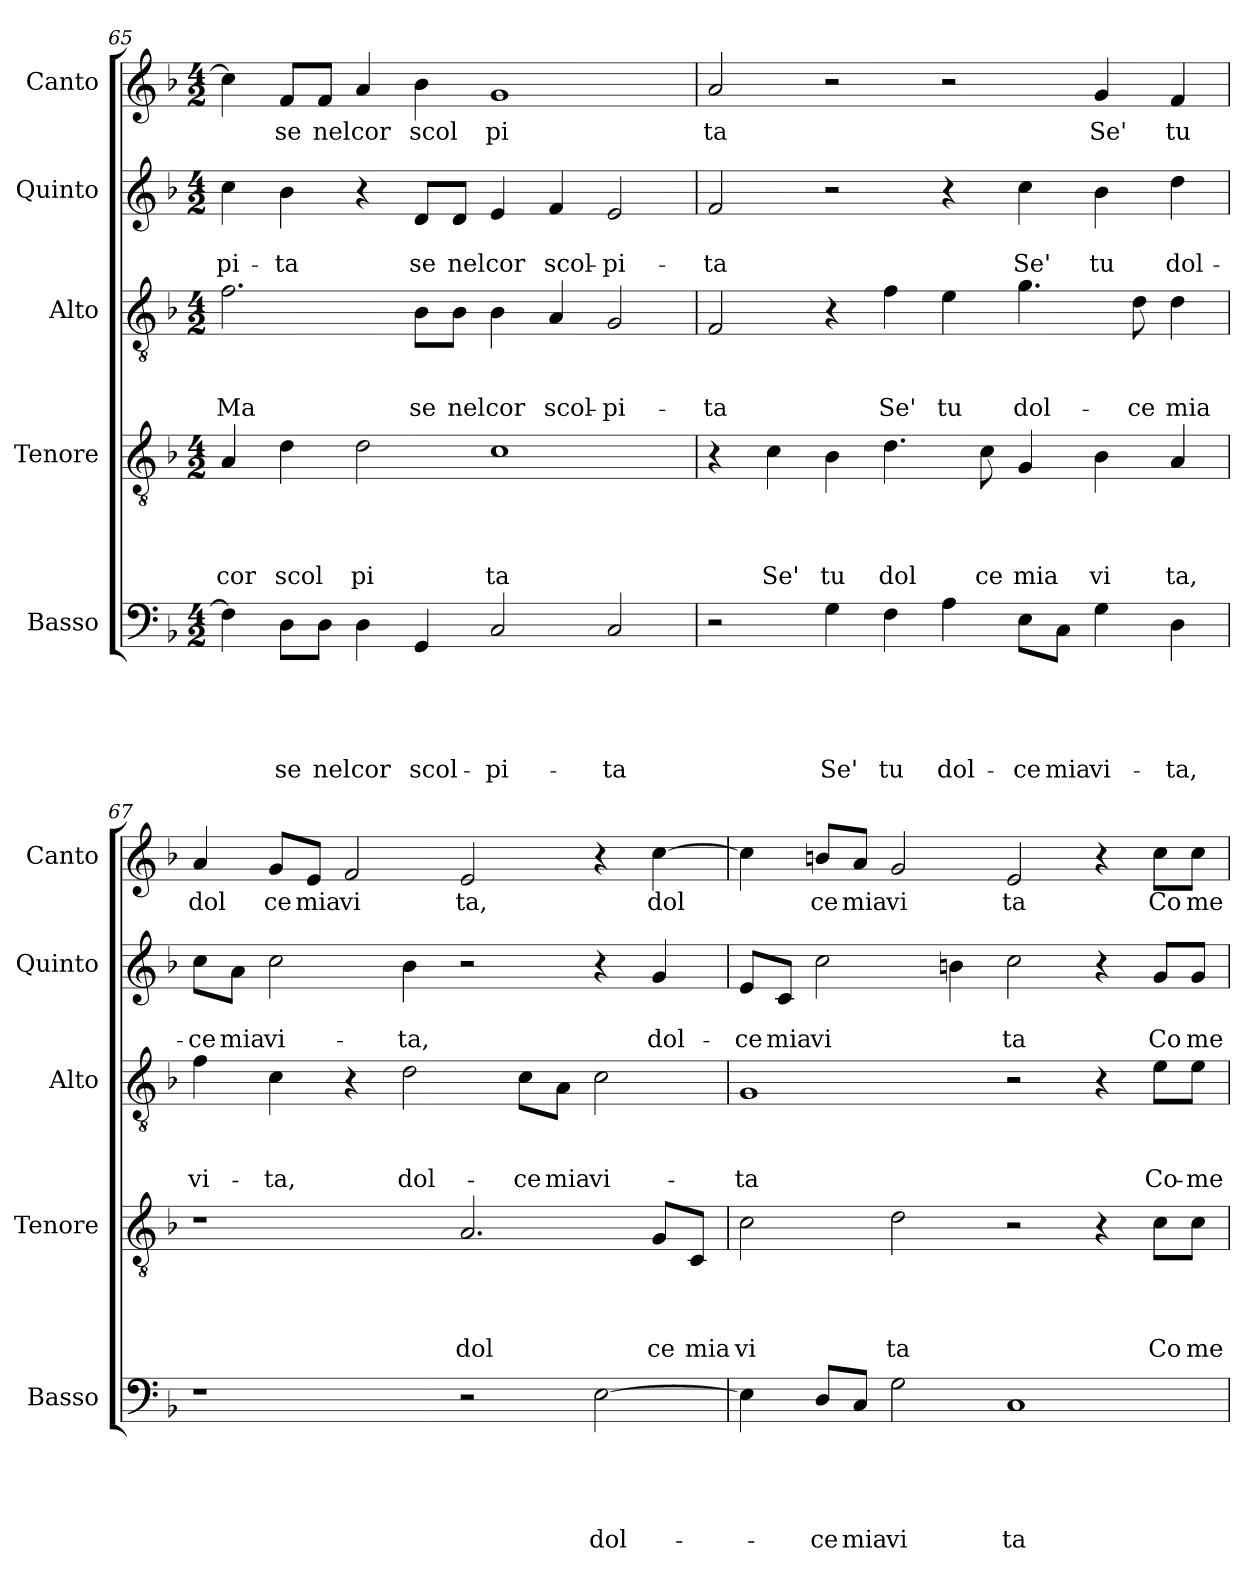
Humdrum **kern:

**kern	**text	**text	**text	**text	**text	**kern	**text	**text	**text	**text	**kern	**text	**text	**text	**kern	**text	**text	**kern	**text
*part5	*part5	*part5	*part5	*part5	*part5	*part4	*part4	*part4	*part4	*part4	*part3	*part3	*part3	*part3	*part2	*part2	*part2	*part1	*part1
*staff5	*staff5	*staff5	*staff5	*staff5	*staff5	*staff4	*staff4	*staff4	*staff4	*staff4	*staff3	*staff3	*staff3	*staff3	*staff2	*staff2	*staff2	*staff1	*staff1
*I"Basso	*	*	*	*	*	*I"Tenore	*	*	*	*	*I"Alto	*	*	*	*I"Quinto	*	*	*I"Canto	*
*I'Basso	*	*	*	*	*	*I'Tenore	*	*	*	*	*I'Alto	*	*	*	*I'Quinto	*	*	*I'Canto	*
!!LO:LB:g=z
*clefF4	*	*	*	*	*	*clefGv2	*	*	*	*	*clefGv2	*	*	*	*clefG2	*	*	*clefG2	*
*k[b-]	*	*	*	*	*	*k[b-]	*	*	*	*	*k[b-]	*	*	*	*k[b-]	*	*	*k[b-]	*
*F:	*	*	*	*	*	*F:	*	*	*	*	*F:	*	*	*	*F:	*	*	*F:	*
*M4/2	*	*	*	*	*	*M4/2	*	*	*	*	*M4/2	*	*	*	*M4/2	*	*	*M4/2	*
=65	=65	=65	=65	=65	=65	=65	=65	=65	=65	=65	=65	=65	=65	=65	=65	=65	=65	=65	=65
!	!	!	!	!	!	!	!	!	!	!LO:LY:b	!	!	!	!LO:LY:b	!	!	!LO:LY:b	!	!
4F\]	.	.	.	.	.	4A/	.	.	.	cor	2.f\	.	.	Ma	4cc\	.	pi-	4cc\]	.
!	!	!	!	!	!LO:LY:b	!	!	!	!	!LO:LY:b	!	!	!	!	!	!	!LO:LY:b	!	!LO:LY:b
8D\L	.	.	.	.	se	4d\	.	.	.	scol	.	.	.	.	4b-\	.	-ta	8f/L	se
!	!	!	!	!	!LO:LY:b	!	!	!	!	!	!	!	!	!	!	!	!	!	!LO:LY:b
8D\J	.	.	.	.	nel	.	.	.	.	.	.	.	.	.	.	.	.	8f/J	nel
!	!	!	!	!	!LO:LY:b	!	!	!	!	!LO:LY:b	!	!	!	!	!	!	!	!	!LO:LY:b
4D\	.	.	.	.	cor	2d\	.	.	.	pi	.	.	.	.	4r	.	.	4a/	cor
!	!	!	!	!	!LO:LY:b	!	!	!	!	!	!	!	!	!LO:LY:b	!	!	!LO:LY:b	!	!LO:LY:b
4GG/	.	.	.	.	scol-	.	.	.	.	.	8B-\L	.	.	se	8d/L	.	se	4b-\	scol
!	!	!	!	!	!	!	!	!	!	!	!	!	!	!LO:LY:b	!	!	!LO:LY:b	!	!
.	.	.	.	.	.	.	.	.	.	.	8B-\J	.	.	nel	8d/J	.	nel	.	.
!	!	!	!	!	!LO:LY:b	!	!	!	!	!LO:LY:b	!	!	!	!LO:LY:b	!	!	!LO:LY:b	!	!LO:LY:b
2C/	.	.	.	.	-pi-	1c	.	.	.	ta	4B-\	.	.	cor	4e/	.	cor	1g	pi
!	!	!	!	!	!	!	!	!	!	!	!	!	!	!LO:LY:b	!	!	!LO:LY:b	!	!
.	.	.	.	.	.	.	.	.	.	.	4A/	.	.	scol-	4f/	.	scol-	.	.
!	!	!	!	!	!LO:LY:b	!	!	!	!	!	!	!	!	!LO:LY:b	!	!	!LO:LY:b	!	!
2C/	.	.	.	.	-ta	.	.	.	.	.	2G/	.	.	-pi-	2e/	.	-pi-	.	.
=66	=66	=66	=66	=66	=66	=66	=66	=66	=66	=66	=66	=66	=66	=66	=66	=66	=66	=66	=66
!	!	!	!	!	!	!	!	!	!	!	!	!	!	!LO:LY:b	!	!	!LO:LY:b	!	!LO:LY:b
2r	.	.	.	.	.	4r	.	.	.	.	2F/	.	.	-ta	2f/	.	-ta	2a/	ta
!	!	!	!	!	!	!	!	!	!	!LO:LY:b	!	!	!	!	!	!	!	!	!
.	.	.	.	.	.	4c\	.	.	.	Se'	.	.	.	.	.	.	.	.	.
!	!	!	!	!	!LO:LY:b	!	!	!	!	!LO:LY:b	!	!	!	!	!	!	!	!	!
4G\	.	.	.	.	Se'	4B-\	.	.	.	tu	4r	.	.	.	2r	.	.	2r	.
!	!	!	!	!	!LO:LY:b	!	!	!	!	!LO:LY:b	!	!	!	!LO:LY:b	!	!	!	!	!
4F\	.	.	.	.	tu	4.d\	.	.	.	dol	4f\	.	.	Se'	.	.	.	.	.
!	!	!	!	!	!LO:LY:b	!	!	!	!	!	!	!	!	!LO:LY:b	!	!	!	!	!
4A\	.	.	.	.	dol-	.	.	.	.	.	4e\	.	.	tu	4r	.	.	2r	.
!	!	!	!	!	!	!	!	!	!	!LO:LY:b	!	!	!	!	!	!	!	!	!
.	.	.	.	.	.	8c\	.	.	.	ce	.	.	.	.	.	.	.	.	.
!	!	!	!	!	!LO:LY:b	!	!	!	!	!LO:LY:b	!	!	!	!LO:LY:b	!	!	!LO:LY:b	!	!
8E\L	.	.	.	.	-ce	4G/	.	.	.	mia	4.g\	.	.	dol-	4cc\	.	Se'	.	.
!	!	!	!	!	!LO:LY:b	!	!	!	!	!	!	!	!	!	!	!	!	!	!
8C\J	.	.	.	.	mia	.	.	.	.	.	.	.	.	.	.	.	.	.	.
!	!	!	!	!	!LO:LY:b	!	!	!	!	!LO:LY:b	!	!	!	!	!	!	!LO:LY:b	!	!LO:LY:b
4G\	.	.	.	.	vi-	4B-\	.	.	.	vi	.	.	.	.	4b-\	.	tu	4g/	Se'
!	!	!	!	!	!	!	!	!	!	!	!	!	!	!LO:LY:b	!	!	!	!	!
.	.	.	.	.	.	.	.	.	.	.	8d\	.	.	-ce	.	.	.	.	.
!	!	!	!	!	!LO:LY:b	!	!	!	!	!LO:LY:b	!	!	!	!LO:LY:b	!	!	!LO:LY:b	!	!LO:LY:b
4D\	.	.	.	.	-ta,	4A/	.	.	.	ta,	4d\	.	.	mia	4dd\	.	dol-	4f/	tu
=67	=67	=67	=67	=67	=67	=67	=67	=67	=67	=67	=67	=67	=67	=67	=67	=67	=67	=67	=67
!	!	!	!	!	!	!	!	!	!	!	!	!	!	!LO:LY:b	!	!	!LO:LY:b	!	!LO:LY:b
1r	.	.	.	.	.	1r	.	.	.	.	4f\	.	.	vi-	8cc\L	.	-ce	4a/	dol
!	!	!	!	!	!	!	!	!	!	!	!	!	!	!	!	!	!LO:LY:b	!	!
.	.	.	.	.	.	.	.	.	.	.	.	.	.	.	8a\J	.	mia	.	.
!	!	!	!	!	!	!	!	!	!	!	!	!	!	!LO:LY:b	!	!	!LO:LY:b	!	!LO:LY:b
.	.	.	.	.	.	.	.	.	.	.	4c\	.	.	-ta,	2cc\	.	vi-	8g/L	ce
!	!	!	!	!	!	!	!	!	!	!	!	!	!	!	!	!	!	!	!LO:LY:b
.	.	.	.	.	.	.	.	.	.	.	.	.	.	.	.	.	.	8e/J	mia
!	!	!	!	!	!	!	!	!	!	!	!	!	!	!	!	!	!	!	!LO:LY:b
.	.	.	.	.	.	.	.	.	.	.	4r	.	.	.	.	.	.	2f/	vi
!	!	!	!	!	!	!	!	!	!	!	!	!	!	!LO:LY:b	!	!	!LO:LY:b	!	!
.	.	.	.	.	.	.	.	.	.	.	2d\	.	.	dol-	4b-\	.	-ta,	.	.
!	!	!	!	!	!	!	!	!	!	!LO:LY:b	!	!	!	!	!	!	!	!	!LO:LY:b
2r	.	.	.	.	.	2.A/	.	.	.	dol	.	.	.	.	2r	.	.	2e/	ta,
!	!	!	!	!	!	!	!	!	!	!	!	!	!	!LO:LY:b	!	!	!	!	!
.	.	.	.	.	.	.	.	.	.	.	8c\L	.	.	-ce	.	.	.	.	.
!	!	!	!	!	!	!	!	!	!	!	!	!	!	!LO:LY:b	!	!	!	!	!
.	.	.	.	.	.	.	.	.	.	.	8A\J	.	.	mia	.	.	.	.	.
!	!	!	!	!	!LO:LY:b	!	!	!	!	!	!	!	!	!LO:LY:b	!	!	!	!	!
[<2E\	.	.	.	.	dol-	.	.	.	.	.	2c\	.	.	vi-	4r	.	.	4r	.
!	!	!	!	!	!	!	!	!	!	!LO:LY:b	!	!	!	!	!	!	!LO:LY:b	!	!LO:LY:b
.	.	.	.	.	.	8G/L	.	.	.	ce	.	.	.	.	4g/	.	dol-	[<4cc\	dol
!	!	!	!	!	!	!	!	!	!	!LO:LY:b	!	!	!	!	!	!	!	!	!
.	.	.	.	.	.	8C/J	.	.	.	mia	.	.	.	.	.	.	.	.	.
!!LO:LB:g=z
=68	=68	=68	=68	=68	=68	=68	=68	=68	=68	=68	=68	=68	=68	=68	=68	=68	=68	=68	=68
!	!	!	!	!	!	!	!	!	!	!LO:LY:b	!	!	!	!LO:LY:b	!	!	!LO:LY:b	!	!
4E\]	.	.	.	.	.	2c\	.	.	.	vi	1G	.	.	-ta	8e/L	.	-ce	4cc\]	.
!	!	!	!	!	!	!	!	!	!	!	!	!	!	!	!	!	!LO:LY:b	!	!
.	.	.	.	.	.	.	.	.	.	.	.	.	.	.	8c/J	.	mia	.	.
!	!	!	!	!	!LO:LY:b	!	!	!	!	!	!	!	!	!	!	!	!LO:LY:b	!	!LO:LY:b
8D/L	.	.	.	.	-ce	.	.	.	.	.	.	.	.	.	2cc\	.	vi	8bn/L	ce
!	!	!	!	!	!LO:LY:b	!	!	!	!	!	!	!	!	!	!	!	!	!	!LO:LY:b
8C/J	.	.	.	.	mia	.	.	.	.	.	.	.	.	.	.	.	.	8a/J	mia
!	!	!	!	!	!LO:LY:b	!	!	!	!	!LO:LY:b	!	!	!	!	!	!	!	!	!LO:LY:b
2G\	.	.	.	.	vi	2d\	.	.	.	ta	.	.	.	.	.	.	.	2g/	vi
.	.	.	.	.	.	.	.	.	.	.	.	.	.	.	4bn\	.	.	.	.
!	!	!	!	!	!LO:LY:b	!	!	!	!	!	!	!	!	!	!	!	!LO:LY:b	!	!LO:LY:b
1C	.	.	.	.	ta	2r	.	.	.	.	2r	.	.	.	2cc\	.	ta	2e/	ta
.	.	.	.	.	.	4r	.	.	.	.	4r	.	.	.	4r	.	.	4r	.
!	!	!	!	!	!	!	!	!	!	!LO:LY:b	!	!	!	!LO:LY:b	!	!	!LO:LY:b	!	!LO:LY:b
.	.	.	.	.	.	8c\L	.	.	.	Co	8e\L	.	.	Co-	8g/L	.	Co	8cc\L	Co
!	!	!	!	!	!	!	!	!	!	!LO:LY:b	!	!	!	!LO:LY:b	!	!	!LO:LY:b	!	!LO:LY:b
.	.	.	.	.	.	8c\J	.	.	.	me	8e\J	.	.	-me	8g/J	.	me	8cc\J	me
=	=	=	=	=	=	=	=	=	=	=	=	=	=	=	=	=	=	=	=
*-	*-	*-	*-	*-	*-	*-	*-	*-	*-	*-	*-	*-	*-	*-	*-	*-	*-	*-	*-
